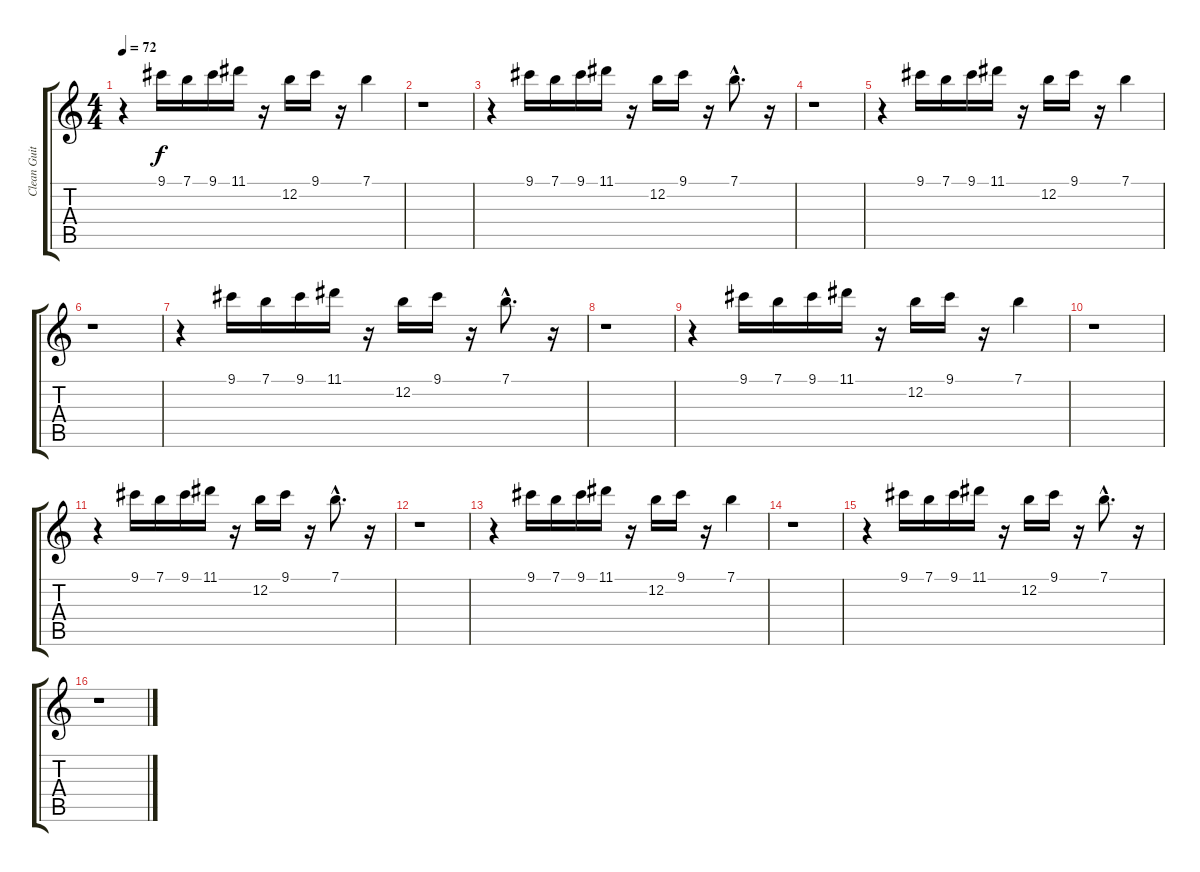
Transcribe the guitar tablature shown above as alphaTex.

\track ("Clean Guitar" "Clean Guit") {instrument electricguitarclean}
\staff {score tabs}
\tuning (E4 B3 G3 D3 A2 E2) {hide}
\ts (4 4)
\tempo 72
\clef g2
\ks c
r.4{dy f} 9.1.16 7.1.16 9.1.16 11.1.16 r.16 12.2.16 9.1.16 r.16 7.1.4 |
r.1 |
r.4 9.1.16 7.1.16 9.1.16 11.1.16 r.16 12.2.16 9.1.16 r.16 7.1{hac}.8{d} r.16 |
r.1 |
r.4 9.1.16 7.1.16 9.1.16 11.1.16 r.16 12.2.16 9.1.16 r.16 7.1.4 |
r.1 |
r.4 9.1.16 7.1.16 9.1.16 11.1.16 r.16 12.2.16 9.1.16 r.16 7.1{hac}.8{d} r.16 |
r.1 |
r.4 9.1.16 7.1.16 9.1.16 11.1.16 r.16 12.2.16 9.1.16 r.16 7.1.4 |
r.1 |
r.4 9.1.16 7.1.16 9.1.16 11.1.16 r.16 12.2.16 9.1.16 r.16 7.1{hac}.8{d} r.16 |
r.1 |
r.4 9.1.16 7.1.16 9.1.16 11.1.16 r.16 12.2.16 9.1.16 r.16 7.1.4 |
r.1 |
r.4 9.1.16 7.1.16 9.1.16 11.1.16 r.16 12.2.16 9.1.16 r.16 7.1{hac}.8{d} r.16 |
r.1
